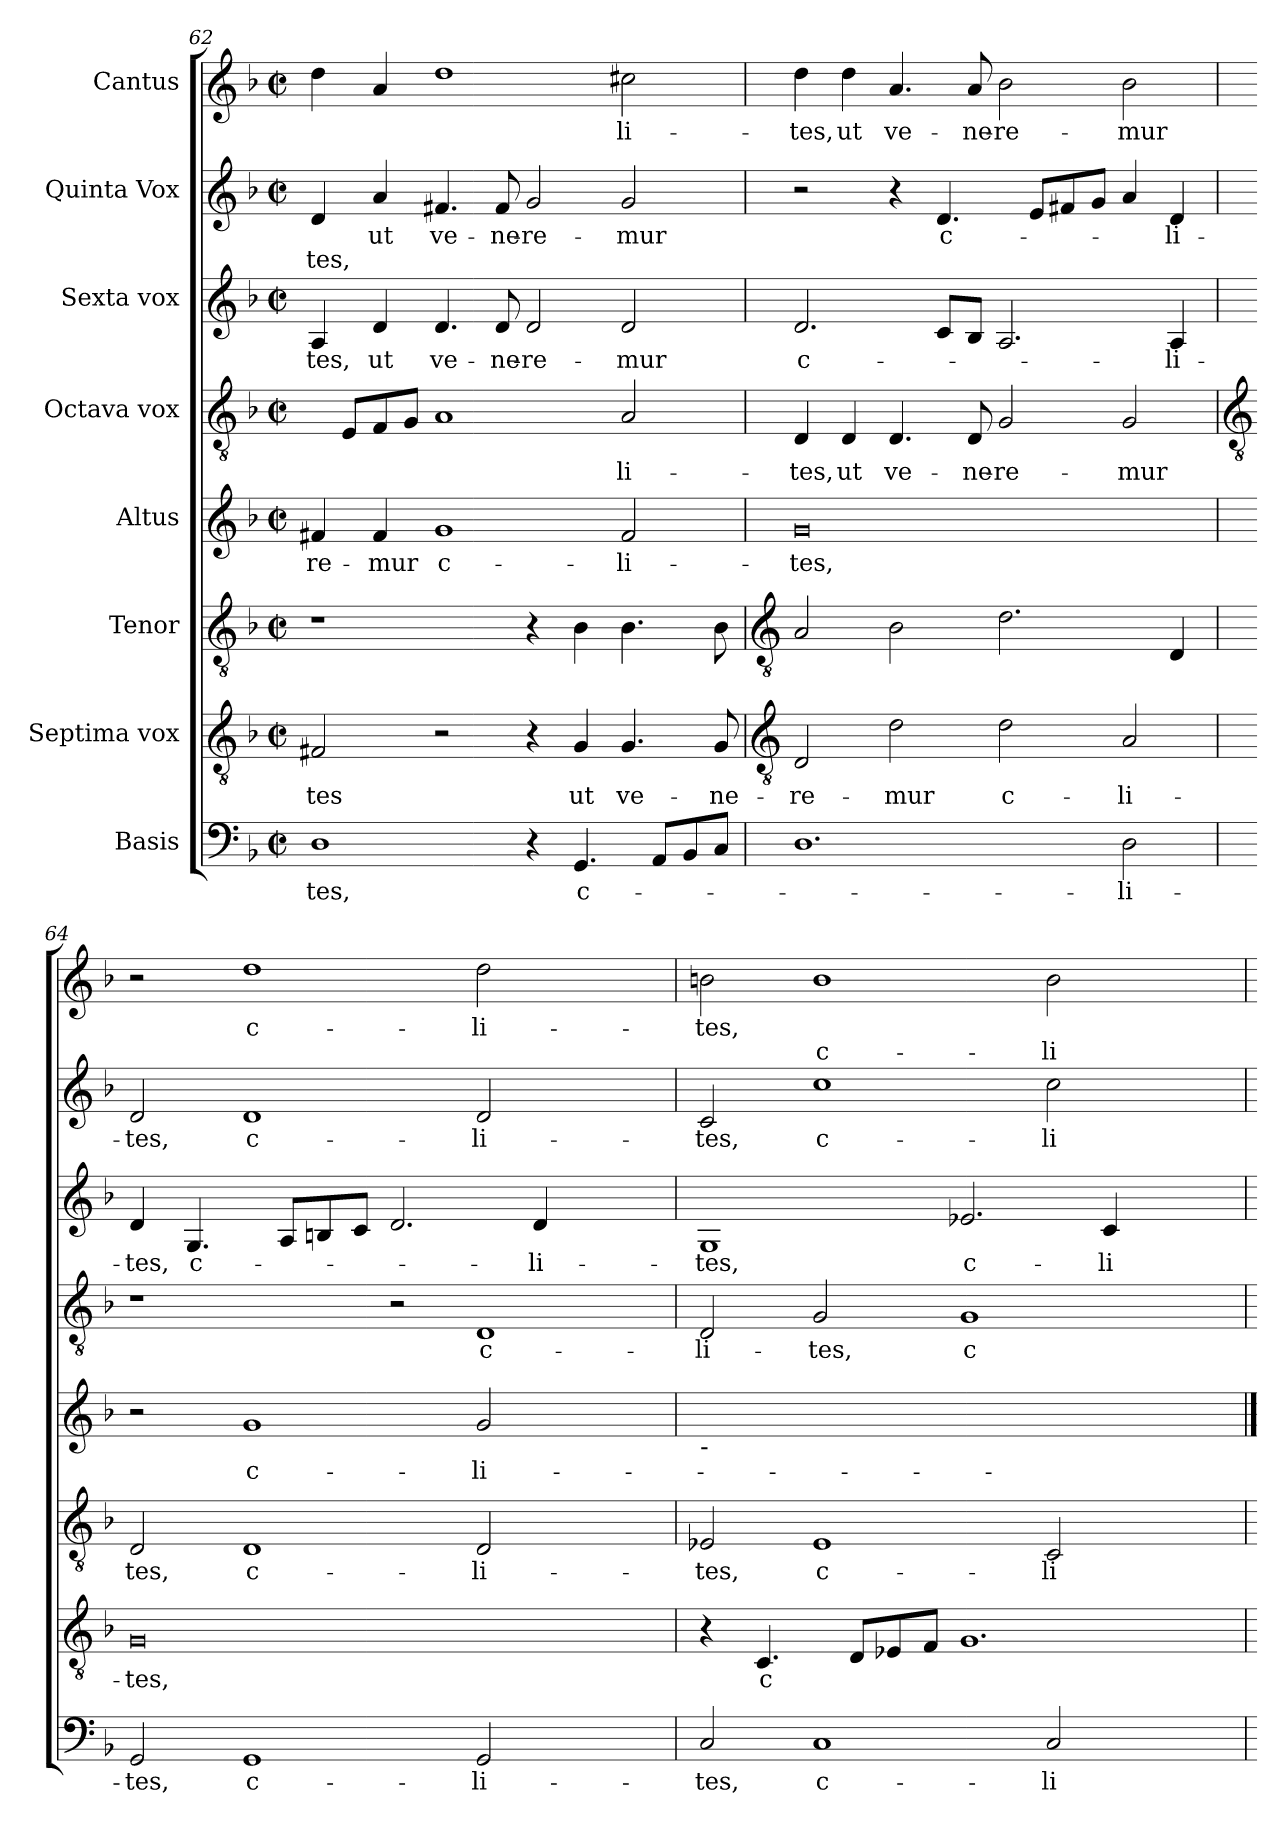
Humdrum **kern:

**kern	**text	**kern	**text	**kern	**text	**kern	**text	**kern	**text	**kern	**text	**kern	**text	**text	**kern	**text	**text
*part8	*part8	*part7	*part7	*part6	*part6	*part5	*part5	*part4	*part4	*part3	*part3	*part2	*part2	*part2	*part1	*part1	*part1
*staff8	*staff8	*staff7	*staff7	*staff6	*staff6	*staff5	*staff5	*staff4	*staff4	*staff3	*staff3	*staff2	*staff2	*staff2	*staff1	*staff1	*staff1
*I"Basis	*	*I"Septima vox	*	*I"Tenor	*	*I"Altus	*	*I"Octava vox	*	*I"Sexta vox	*	*I"Quinta Vox	*	*	*I"Cantus	*	*
!!LO:LB:g=z
*clefF4	*	*clefGv2	*	*clefGv2	*	*clefG2	*	*clefGv2	*	*clefG2	*	*clefG2	*	*	*clefG2	*	*
*k[b-]	*	*k[b-]	*	*k[b-]	*	*k[b-]	*	*k[b-]	*	*k[b-]	*	*k[b-]	*	*	*k[b-]	*	*
*F:	*	*F:	*	*F:	*	*F:	*	*F:	*	*F:	*	*F:	*	*	*F:	*	*
*M4/2	*	*M4/2	*	*M4/2	*	*M4/2	*	*M4/2	*	*M4/2	*	*M4/2	*	*	*M4/2	*	*
*met(c|)	*	*met(c|)	*	*met(c|)	*	*met(c|)	*	*met(c|)	*	*met(c|)	*	*met(c|)	*	*	*met(c|)	*	*
=62	=62	=62	=62	=62	=62	=62	=62	=62	=62	=62	=62	=62	=62	=62	=62	=62	=62
!	!LO:LY:b	!	!LO:LY:b	!	!	!	!LO:LY:b	!	!	!	!LO:LY:b	!	!	!LO:LY:b	!	!	!
1D	-tes,	2F#X	-tes	1r	.	4f#X	-re-	8Dyy]	.	4A	-tes,	4d	.	-tes,	4dd	.	.
.	.	.	.	.	.	.	.	8EL	.	.	.	.	.	.	.	.	.
!	!	!	!	!	!	!	!LO:LY:b	!	!	!	!LO:LY:b	!	!LO:LY:b	!	!	!	!
.	.	.	.	.	.	4f#	-mur	8F	.	4d	ut	4a	ut	.	4a	.	.
.	.	.	.	.	.	.	.	8GJ	.	.	.	.	.	.	.	.	.
!	!	!	!	!	!	!	!LO:LY:b	!	!	!	!LO:LY:b	!	!LO:LY:b	!	!	!	!
.	.	2r	.	.	.	1g	c-	1A	.	4.d	ve-	4.f#X	ve-	.	1dd	.	.
!	!	!	!	!	!	!	!	!	!	!	!LO:LY:b	!	!LO:LY:b	!	!	!	!
.	.	.	.	.	.	.	.	.	.	8d	-ne-	8f#	-ne-	.	.	.	.
!	!	!	!	!	!	!	!	!	!	!	!LO:LY:b	!	!LO:LY:b	!	!	!	!
4r	.	4r	.	4r	.	.	.	.	.	2d	-re-	2g	-re-	.	.	.	.
!	!LO:LY:b	!	!LO:LY:b	!	!	!	!	!	!	!	!	!	!	!	!	!	!
4.GG	c-	4G	ut	4B-	.	.	.	.	.	.	.	.	.	.	.	.	.
!	!	!	!LO:LY:b	!	!	!	!LO:LY:b	!	!LO:LY:b	!	!LO:LY:b	!	!LO:LY:b	!	!	!LO:LY:b	!
.	.	4.G	ve-	4.B-	.	2f#	-li-	2A	-li-	2d	-mur	2g	-mur	.	2cc#X	-li-	.
8AAL	.	.	.	.	.	.	.	.	.	.	.	.	.	.	.	.	.
8BB-	.	.	.	.	.	.	.	.	.	.	.	.	.	.	.	.	.
!	!	!	!LO:LY:b	!	!	!	!	!	!	!	!	!	!	!	!	!	!
8CJ	.	8G	-ne-	8B-	.	.	.	.	.	.	.	.	.	.	.	.	.
!!LO:LB:g=z
=63	=63	=63	=63	=63	=63	=63	=63	=63	=63	=63	=63	=63	=63	=63	=63	=63	=63
*	*	*clefGv2	*	*clefGv2	*	*	*	*	*	*	*	*	*	*	*	*	*
!	!	!	!LO:LY:b	!	!	!	!LO:LY:b	!	!LO:LY:b	!	!LO:LY:b	!	!	!	!	!LO:LY:b	!
1.D	.	2D	-re-	2A	.	0g	-tes,	4D	-tes,	2.d	c-	2r	.	.	4dd	-tes,	.
!	!	!	!	!	!	!	!	!	!LO:LY:b	!	!	!	!	!	!	!LO:LY:b	!
.	.	.	.	.	.	.	.	4D	ut	.	.	.	.	.	4dd	ut	.
!	!	!	!LO:LY:b	!	!	!	!	!	!LO:LY:b	!	!	!	!	!	!	!LO:LY:b	!
.	.	2d	-mur	2B-	.	.	.	4.D	ve-	.	.	4r	.	.	4.a	ve-	.
!	!	!	!	!	!	!	!	!	!	!	!	!	!LO:LY:b	!	!	!	!
.	.	.	.	.	.	.	.	.	.	8cL	.	4.d	c-	.	.	.	.
!	!	!	!	!	!	!	!	!	!LO:LY:b	!	!	!	!	!	!	!LO:LY:b	!
.	.	.	.	.	.	.	.	8D	-ne-	8B-J	.	.	.	.	8a	-ne-	.
!	!	!	!LO:LY:b	!	!	!	!	!	!LO:LY:b	!	!	!	!	!	!	!LO:LY:b	!
.	.	2d	c-	2.d	.	.	.	2G	-re-	2.A	.	.	.	.	2b-	-re-	.
.	.	.	.	.	.	.	.	.	.	.	.	8eL	.	.	.	.	.
.	.	.	.	.	.	.	.	.	.	.	.	8f#X	.	.	.	.	.
.	.	.	.	.	.	.	.	.	.	.	.	8gJ	.	.	.	.	.
!	!LO:LY:b	!	!LO:LY:b	!	!	!	!	!	!LO:LY:b	!	!	!	!	!	!	!LO:LY:b	!
2D	-li-	2A	-li-	.	.	.	.	2G	-mur	.	.	4a	.	.	2b-	-mur	.
!	!	!	!	!	!	!	!	!	!	!	!LO:LY:b	!	!LO:LY:b	!	!	!	!
.	.	.	.	4D	.	.	.	.	.	4A	-li-	4d	-li-	.	.	.	.
!!LO:LB:g=z
=64	=64	=64	=64	=64	=64	=64	=64	=64	=64	=64	=64	=64	=64	=64	=64	=64	=64
*	*	*	*	*	*	*	*	*clefGv2	*	*	*	*	*	*	*	*	*
!	!LO:LY:b	!	!LO:LY:b	!	!LO:LY:b	!	!	!	!	!	!LO:LY:b	!	!LO:LY:b	!	!	!	!
2GG	-tes,	0G	-tes,	2D	tes,	2r	.	1r	.	4d	-tes,	2d	-tes,	.	2r	.	.
!	!	!	!	!	!	!	!	!	!	!	!LO:LY:b	!	!	!	!	!	!
.	.	.	.	.	.	.	.	.	.	4.G	c-	.	.	.	.	.	.
!	!LO:LY:b	!	!	!	!LO:LY:b	!	!LO:LY:b	!	!	!	!	!	!LO:LY:b	!	!	!LO:LY:b	!
1GG	c-	.	.	1D	c-	1g	c-	.	.	.	.	1d	c-	.	1dd	c-	.
.	.	.	.	.	.	.	.	.	.	8AL	.	.	.	.	.	.	.
.	.	.	.	.	.	.	.	.	.	8Bn	.	.	.	.	.	.	.
.	.	.	.	.	.	.	.	.	.	8cJ	.	.	.	.	.	.	.
.	.	.	.	.	.	.	.	2r	.	2.d	.	.	.	.	.	.	.
!	!LO:LY:b	!	!	!	!LO:LY:b	!	!LO:LY:b	!	!LO:LY:b	!	!	!	!LO:LY:b	!	!	!LO:LY:b	!
2GG	-li-	.	.	2D	-li-	2g	-li-	1D	c-	.	.	2d	-li-	.	2dd	-li-	.
!	!	!	!	!	!	!	!	!	!	!	!LO:LY:b	!	!	!	!	!	!
.	.	.	.	.	.	.	.	.	.	4d	-li-	.	.	.	.	.	.
2ryy	.	2ryy	.	2ryy	.	2ryy	.	.	.	2ryy	.	2ryy	.	.	2ryy	.	.
=65	=65	=65	=65	=65	=65	=65	=65	=65	=65	=65	=65	=65	=65	=65	=65	=65	=65
!	!	!	!	!	!	!LO:TX:b:t=-	!	!	!	!	!	!	!	!	!	!	!
!	!LO:LY:b	!	!	!	!LO:LY:b	!	!LO:LY:b	!	!LO:LY:b	!	!LO:LY:b	!	!LO:LY:b	!	!	!LO:LY:b	!
2C	-tes,	4r	.	2E-X	-tes,	[1.gyy	-tes.	2D	-li-	1G	-tes,	2c	-tes,	.	2bn	-tes,	.
!	!	!	!LO:LY:b	!	!	!	!	!	!	!	!	!	!	!	!	!	!
.	.	4.C	c	.	.	.	.	.	.	.	.	.	.	.	.	.	.
!	!LO:LY:b	!	!	!	!LO:LY:b	!	!	!	!LO:LY:b	!	!	!	!LO:LY:b	!	!	!	!LO:LY:b
1C	c-	.	.	1E-	c-	.	.	2G	-tes,	.	.	1cc	c-	.	1b	.	c-
.	.	8DL	.	.	.	.	.	.	.	.	.	.	.	.	.	.	.
.	.	8E-X	.	.	.	.	.	.	.	.	.	.	.	.	.	.	.
.	.	8FJ	.	.	.	.	.	.	.	.	.	.	.	.	.	.	.
!	!	!	!	!	!	!	!	!	!LO:LY:b	!	!LO:LY:b	!	!	!	!	!	!
.	.	1.G	.	.	.	.	.	1G	c-	2.e-X	c-	.	.	.	.	.	.
!	!LO:LY:b	!	!	!	!LO:LY:b	!	!	!	!	!	!	!	!LO:LY:b	!	!	!	!LO:LY:b
2C	-li-	.	.	2C	-li-	2gyy]	.	.	.	.	.	2cc	-li-	.	2b	.	-li-
!	!	!	!	!	!	!	!	!	!	!	!LO:LY:b	!	!	!	!	!	!
.	.	.	.	.	.	.	.	.	.	4c	-li-	.	.	.	.	.	.
2ryy	.	.	.	2ryy	.	2ryy	.	2ryy	.	2ryy	.	2ryy	.	.	2ryy	.	.
=	=	=	=	=	=	==	=	=	=	=	=	=	=	=	=	=	=
*-	*-	*-	*-	*-	*-	*-	*-	*-	*-	*-	*-	*-	*-	*-	*-	*-	*-
